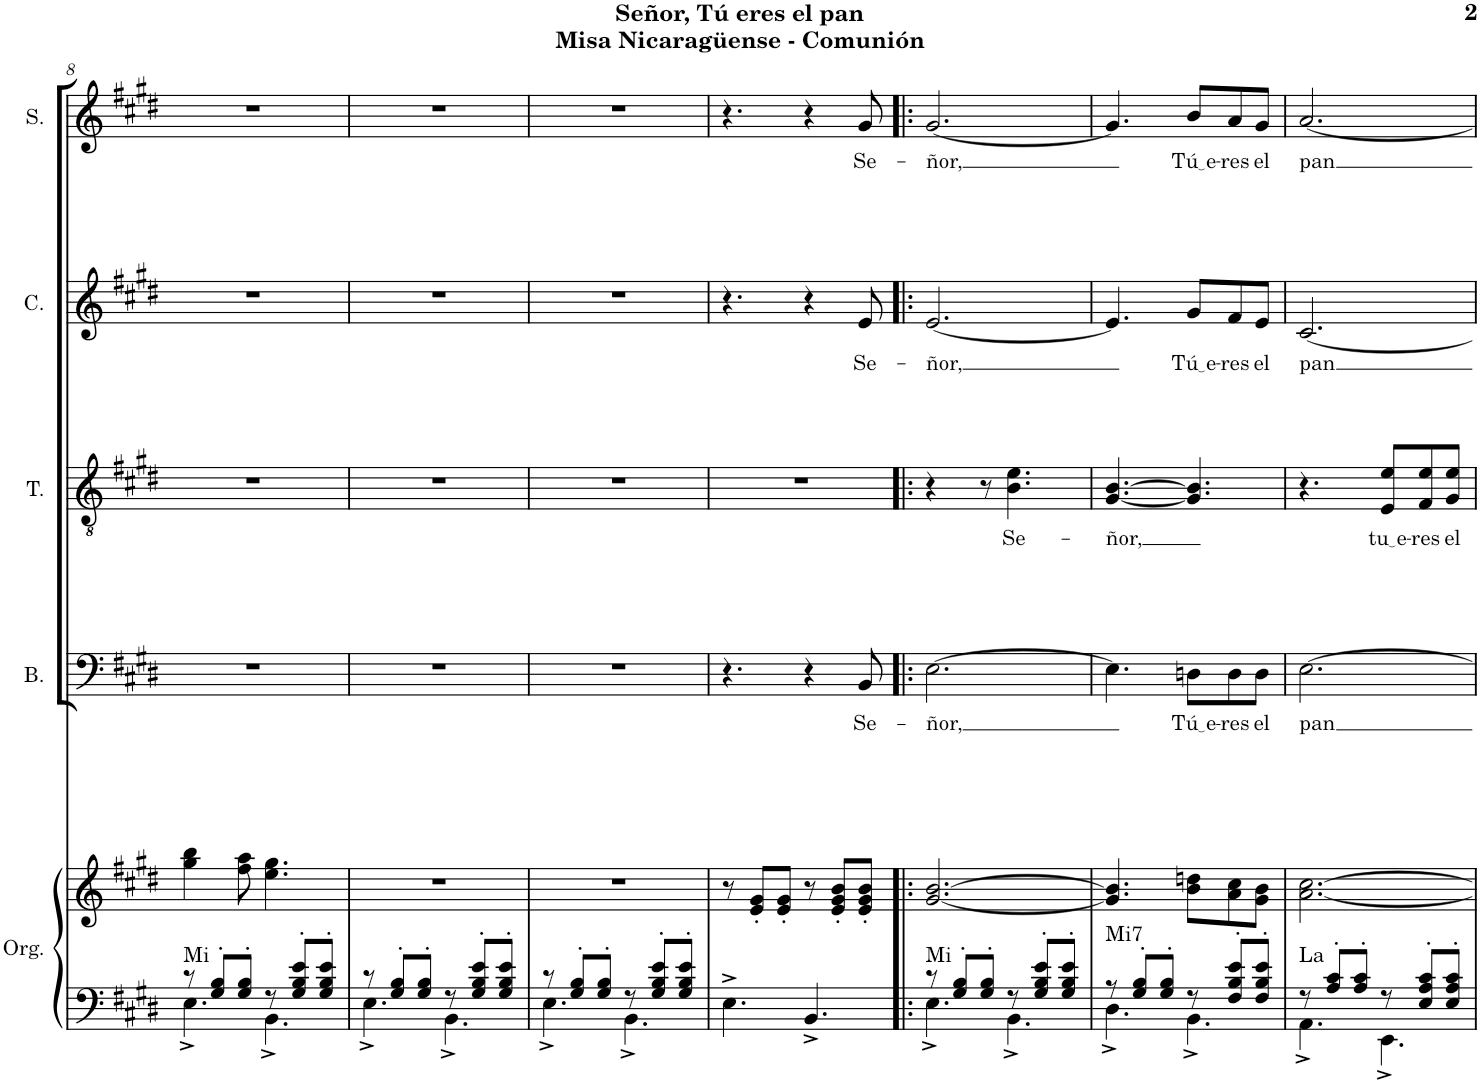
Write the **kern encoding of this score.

**kern	**kern	**harte	**kern	**text	**kern	**text	**kern	**text	**kern	**text
*part5	*part5	*part5	*part4	*part4	*part3	*part3	*part2	*part2	*part1	*part1
*staff6	*staff5	*	*staff4	*staff4	*staff3	*staff3	*staff2	*staff2	*staff1	*staff1
*I"Órgano	*	*	*I"Bajo	*	*I"Tenor	*	*I"Contralto	*	*I"Soprano	*
*	*	*	*I'B.	*	*I'T.	*	*I'C.	*	*I'S.	*
!!LO:PB:g=z
*clefF4	*clefG2	*	*clefF4	*	*clefGv2	*	*clefG2	*	*clefG2	*
*k[f#c#g#d#]	*k[f#c#g#d#]	*	*k[f#c#g#d#]	*	*k[f#c#g#d#]	*	*k[f#c#g#d#]	*	*k[f#c#g#d#]	*
*M6/8	*M6/8	*	*M6/8	*	*M6/8	*	*M6/8	*	*M6/8	*
=8	=8	=8	=8	=8	=8	=8	=8	=8	=8	=8
*^	*	*	*	*	*	*	*	*	*	*
!	!	!	!LO:H:kt=Mi	!	!	!	!	!	!	!	!
8r	4.E^\	4gg#\ 4bb\	N	2.r	.	2.r	.	2.r	.	2.r	.
8G#/' 8B/'L	.	.	.	.	.	.	.	.	.	.	.
8G#/' 8B/'J	.	8ff#\ 8aa\	.	.	.	.	.	.	.	.	.
8r	4.BB^\	4.ee\ 4.gg#\	.	.	.	.	.	.	.	.	.
8G#/' 8B/' 8e/'L	.	.	.	.	.	.	.	.	.	.	.
8G#/' 8B/' 8e/'J	.	.	.	.	.	.	.	.	.	.	.
=9	=9	=9	=9	=9	=9	=9	=9	=9	=9	=9	=9
8r	4.E^\	2.r	.	2.r	.	2.r	.	2.r	.	2.r	.
8G#/' 8B/'L	.	.	.	.	.	.	.	.	.	.	.
8G#/' 8B/'J	.	.	.	.	.	.	.	.	.	.	.
8r	4.BB^\	.	.	.	.	.	.	.	.	.	.
8G#/' 8B/' 8e/'L	.	.	.	.	.	.	.	.	.	.	.
8G#/' 8B/' 8e/'J	.	.	.	.	.	.	.	.	.	.	.
=10	=10	=10	=10	=10	=10	=10	=10	=10	=10	=10	=10
8r	4.E^\	2.r	.	2.r	.	2.r	.	2.r	.	2.r	.
8G#/' 8B/'L	.	.	.	.	.	.	.	.	.	.	.
8G#/' 8B/'J	.	.	.	.	.	.	.	.	.	.	.
8r	4.BB^\	.	.	.	.	.	.	.	.	.	.
8G#/' 8B/' 8e/'L	.	.	.	.	.	.	.	.	.	.	.
8G#/' 8B/' 8e/'J	.	.	.	.	.	.	.	.	.	.	.
*v	*v	*	*	*	*	*	*	*	*	*	*
=11	=11	=11	=11	=11	=11	=11	=11	=11	=11	=11
4.E^\	8r	.	4.r	.	2.r	.	4.r	.	4.r	.
.	8e/' 8g#/'L	.	.	.	.	.	.	.	.	.
.	8e/' 8g#/'J	.	.	.	.	.	.	.	.	.
4.BB^/	8r	.	4r	.	.	.	4r	.	4r	.
.	8e/' 8g#/' 8b/'L	.	.	.	.	.	.	.	.	.
!	!	!	!	!LO:LY:b	!	!	!	!LO:LY:b	!	!LO:LY:b
.	8e/' 8g#/' 8b/'J	.	8BB/	Se-	.	.	8e/	Se-	8g#/	Se-
=12!|:	=12!|:	=12!|:	=12!|:	=12!|:	=12!|:	=12!|:	=12!|:	=12!|:	=12!|:	=12!|:
*^	*	*	*	*	*	*	*	*	*	*
!	!	!	!LO:H:kt=Mi	!	!LO:LY:b	!	!	!	!LO:LY:b	!	!LO:LY:b
8r	4.E^\	[2.g#/ [2.b/	N	[2.E\	-ñor,	4r	.	[2.e/	-ñor,	[2.g#/	-ñor,
8G#/' 8B/'L	.	.	.	.	.	.	.	.	.	.	.
8G#/' 8B/'J	.	.	.	.	.	8r	.	.	.	.	.
!	!	!	!	!	!	!	!LO:LY:b	!	!	!	!
8r	4.BB^\	.	.	.	.	4.B\ 4.e\	Se-	.	.	.	.
8G#/' 8B/' 8e/'L	.	.	.	.	.	.	.	.	.	.	.
8G#/' 8B/' 8e/'J	.	.	.	.	.	.	.	.	.	.	.
=13	=13	=13	=13	=13	=13	=13	=13	=13	=13	=13	=13
!	!	!	!LO:H:kt=Mi7	!	!	!	!LO:LY:b	!	!	!	!
8r	4.D#^\	4.g#/] 4.b/]	N	4.E\]	.	[4.G#/ [4.B/	-ñor,	4.e/]	.	4.g#/]	.
8G#/' 8B/'L	.	.	.	.	.	.	.	.	.	.	.
8G#/' 8B/'J	.	.	.	.	.	.	.	.	.	.	.
!	!	!	!	!	!LO:LY:b	!	!	!	!LO:LY:b	!	!LO:LY:b
8r	4.BB^\	8b\ 8ddn\L	.	8Dn\L	Tú e	4.G#/] 4.B/]	.	8g#/L	Tú e	8b/L	Tú e
!	!	!	!	!	!LO:LY:b	!	!	!	!LO:LY:b	!	!LO:LY:b
8F#/' 8B/' 8e/'L	.	8a\ 8cc#\	.	8D\	-res	.	.	8f#/	-res	8a/	-res
!	!	!	!	!	!LO:LY:b	!	!	!	!LO:LY:b	!	!LO:LY:b
8F#/' 8B/' 8e/'J	.	8g#\ 8b\J	.	8D\J	el	.	.	8e/J	el	8g#/J	el
=14	=14	=14	=14	=14	=14	=14	=14	=14	=14	=14	=14
!	!	!	!LO:H:kt=La	!	!LO:LY:b	!	!	!	!LO:LY:b	!	!LO:LY:b
8r	4.AA^\	[2.a\ [2.cc#\	N	[2.E\	pan	4.r	.	[2.c#/	pan	[2.a/	pan
8A/' 8c#/'L	.	.	.	.	.	.	.	.	.	.	.
8A/' 8c#/'J	.	.	.	.	.	.	.	.	.	.	.
!	!	!	!	!	!	!	!LO:LY:b	!	!	!	!
8r	4.EE^\	.	.	.	.	8E/ 8e/L	tu e	.	.	.	.
!	!	!	!	!	!	!	!LO:LY:b	!	!	!	!
8E/' 8A/' 8c#/'L	.	.	.	.	.	8F#/ 8e/	-res	.	.	.	.
!	!	!	!	!	!	!	!LO:LY:b	!	!	!	!
8E/' 8A/' 8c#/'J	.	.	.	.	.	8G#/ 8e/J	el	.	.	.	.
*v	*v	*	*	*	*	*	*	*	*	*	*
=	=	=	=	=	=	=	=	=	=	=
*-	*-	*-	*-	*-	*-	*-	*-	*-	*-	*-
